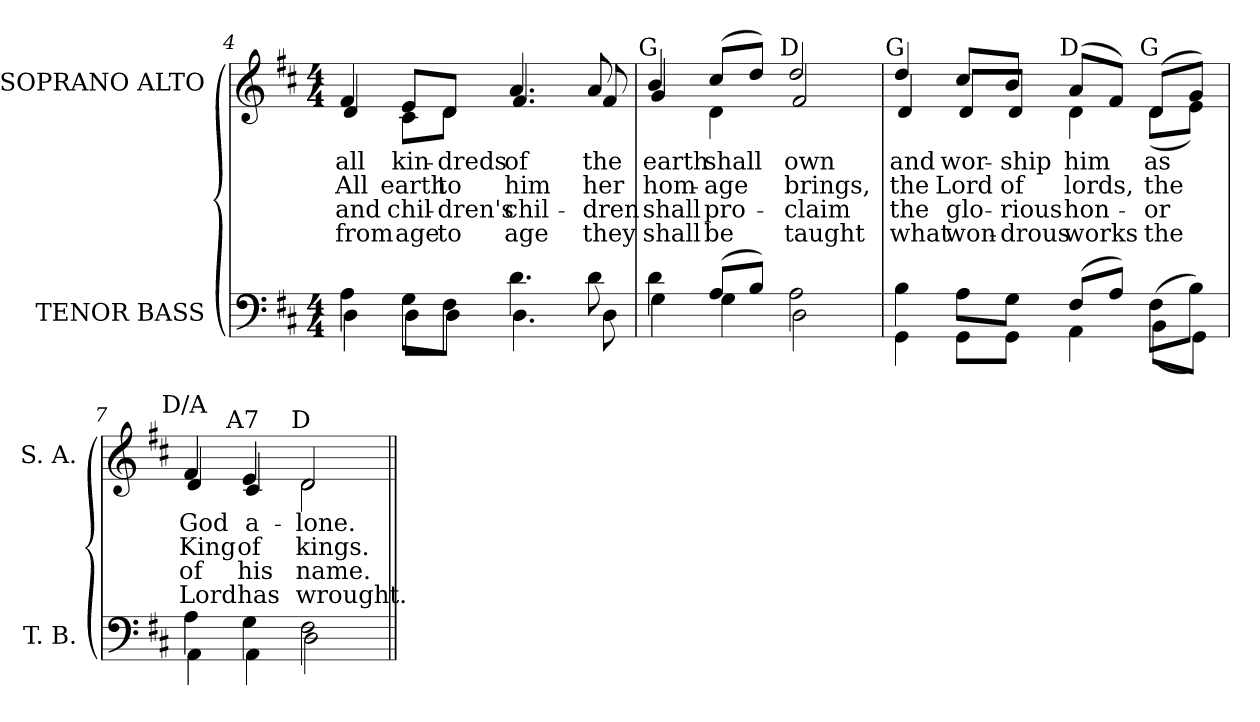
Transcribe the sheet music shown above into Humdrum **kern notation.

**kern	**kern	**text	**text	**text	**text
*part2	*part1	*part1	*part1	*part1	*part1
*staff2	*staff1	*staff1	*staff1	*staff1	*staff1
*I"TENOR BASS	*I"SOPRANO ALTO	*	*	*	*
*I'T. B.	*I'S. A.	*	*	*	*
*clefF4	*clefG2	*	*	*	*
*k[f#c#]	*k[f#c#]	*	*	*	*
*D:	*D:	*	*	*	*
*M4/4	*M4/4	*	*	*	*
=4	=4	=4	=4	=4	=4
*^	*	*	*	*	*
!	!	!LO:TX:a:cj:t=D	!	!	!	!
!	!	!	!LO:LY:b:color=#000000	!LO:LY:b:color=#000000	!LO:LY:b:color=#000000	!LO:LY:b:color=#000000
*	*	*^	*	*	*	*
4Ai\	4Di\	4f#i/	4di/	all	All	and	from
!	!	!	!	!LO:LY:b:color=#000000	!LO:LY:b:color=#000000	!LO:LY:b:color=#000000	!LO:LY:b:color=#000000
8Gi\L	8Di\L	8ei/L	8c#i\L	kin-	earth	chil-	age
!	!	!	!	!LO:LY:b:color=#000000	!LO:LY:b:color=#000000	!LO:LY:b:color=#000000	!LO:LY:b:color=#000000
8F#i\J	8Di\J	8di/J	8di\J	-dreds	to	-dren's	to
!	!	!	!	!LO:LY:b:color=#000000	!LO:LY:b:color=#000000	!LO:LY:b:color=#000000	!LO:LY:b:color=#000000
4.di\	4.Di\	4.ai/	4.f#i/	of	him	chil-	age
!	!	!	!	!LO:LY:b:color=#000000	!LO:LY:b:color=#000000	!LO:LY:b:color=#000000	!LO:LY:b:color=#000000
8di\	8Di\	8ai/	8f#i/	the	her	-dren	they
=5	=5	=5	=5	=5	=5	=5	=5
!	!	!LO:TX:a:cj:t=G	!	!	!	!	!
!	!	!	!	!LO:LY:b:color=#000000	!LO:LY:b:color=#000000	!LO:LY:b:color=#000000	!LO:LY:b:color=#000000
4di\	4Gi\	4bi/	4gi/	earth	hom-	shall	shall
!	!	!	!	!LO:LY:b:color=#000000	!LO:LY:b:color=#000000	!LO:LY:b:color=#000000	!LO:LY:b:color=#000000
(8Ai/L	4Gi\	(8cc#i/L	4di\	shall	-age	pro-	be
8Bi/J)	.	8ddi/J)	.	.	.	.	.
!	!	!LO:TX:a:cj:t=D	!	!	!	!	!
!	!	!	!	!LO:LY:b:color=#000000	!LO:LY:b:color=#000000	!LO:LY:b:color=#000000	!LO:LY:b:color=#000000
2Ai\	2Di\	2ddi/	2f#i/	own	brings,	-claim	taught
!!LO:LB:g=z	!!
=6	=6	=6	=6	=6	=6	=6	=6
!	!	!LO:TX:a:cj:t=G	!	!	!	!	!
!	!	!	!	!LO:LY:b:color=#000000	!LO:LY:b:color=#000000	!LO:LY:b:color=#000000	!LO:LY:b:color=#000000
4Bi\	4GGi\	4ddi/	4di/	and	the	the	what
!	!	!	!	!LO:LY:b:color=#000000	!LO:LY:b:color=#000000	!LO:LY:b:color=#000000	!LO:LY:b:color=#000000
8Ai\L	8GGi\L	8cc#i/L	8di/L	wor-	Lord	glo-	won-
!	!	!	!	!LO:LY:b:color=#000000	!LO:LY:b:color=#000000	!LO:LY:b:color=#000000	!LO:LY:b:color=#000000
8Gi\J	8GGi\J	8bi/J	8di/J	-ship	of	-rious	-drous
!	!	!LO:TX:a:cj:t=D	!	!	!	!	!
!	!	!	!	!LO:LY:b:color=#000000	!LO:LY:b:color=#000000	!LO:LY:b:color=#000000	!LO:LY:b:color=#000000
(8F#i/L	4AAi\	(8ai/L	4di\	him	lords,	hon-	works
8Ai/J)	.	8f#i/J)	.	.	.	.	.
!	!	!LO:TX:a:cj:t=G	!	!	!	!	!
!	!	!	!	!LO:LY:b:color=#000000	!LO:LY:b:color=#000000	!LO:LY:b:color=#000000	!LO:LY:b:color=#000000
(8F#i\L	(8BBi\L	(8di/L	(8di\L	as	the	-or	the
8Bi\J)	8GGi\J)	8gi/J)	8ei\J)	.	.	.	.
=7	=7	=7	=7	=7	=7	=7	=7
!	!	!LO:TX:a:cj:t=D/A	!	!	!	!	!
!	!	!	!	!LO:LY:b:color=#000000	!LO:LY:b:color=#000000	!LO:LY:b:color=#000000	!LO:LY:b:color=#000000
4Ai\	4AAi\	4f#i/	4di/	God	King	of	Lord
!	!	!LO:TX:a:cj:t=A7	!	!	!	!	!
!	!	!	!	!LO:LY:b:color=#000000	!LO:LY:b:color=#000000	!LO:LY:b:color=#000000	!LO:LY:b:color=#000000
4Gi\	4AAi\	4ei/	4c#i/	a-	of	his	has
!	!	!LO:TX:a:cj:t=D	!	!	!	!	!
!	!	!	!	!LO:LY:b:color=#000000	!LO:LY:b:color=#000000	!LO:LY:b:color=#000000	!LO:LY:b:color=#000000
2F#i\	2Di\	2di/	2di\	-lone.	kings.	name.	wrought.
*v	*v	*	*	*	*	*	*
*	*v	*v	*	*	*	*
=||	=||	=||	=||	=||	=||
*-	*-	*-	*-	*-	*-
